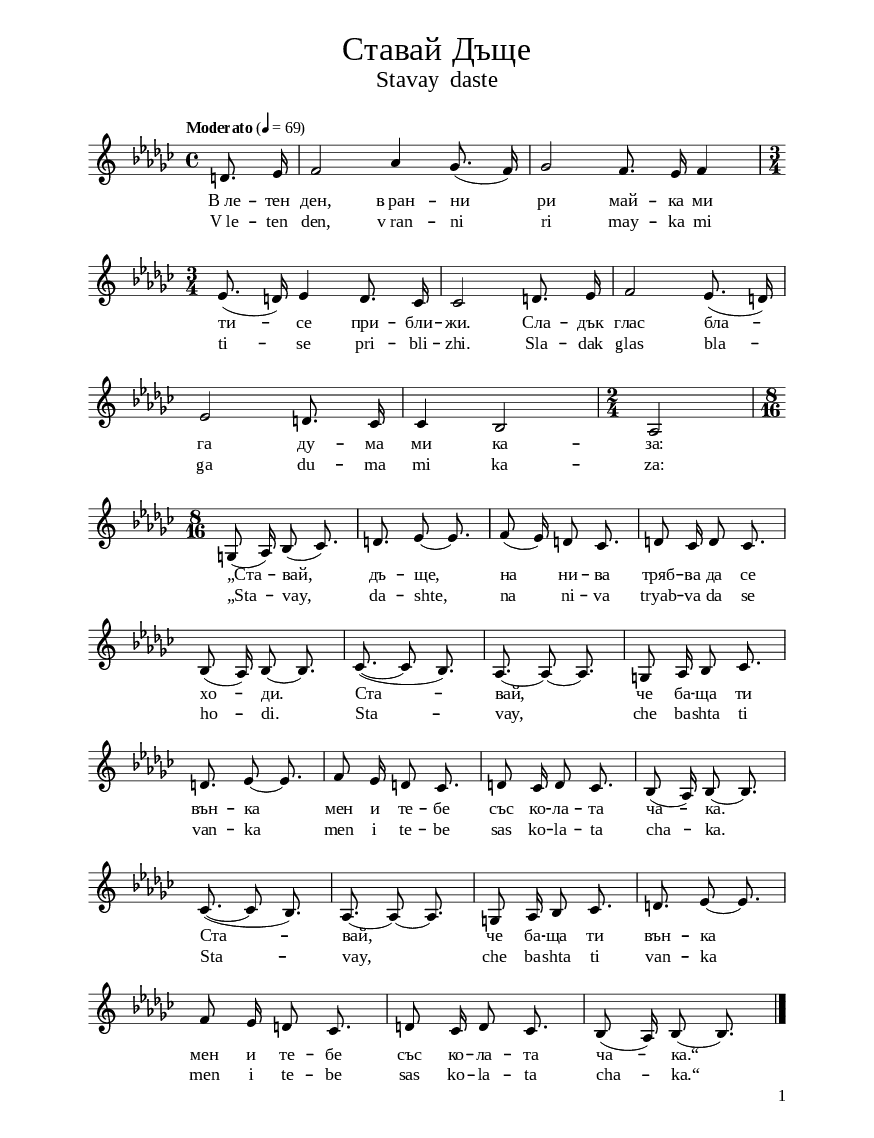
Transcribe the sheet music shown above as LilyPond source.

\version "2.20.0"

\paper {
  #(set-paper-size "a5")
}

\bookpart {
  \paper {
    print-all-headers = ##t
    print-page-number = ##t
    print-first-page-number = ##t

    % put page numbers on the bottom
    oddHeaderMarkup = \markup ""
    evenHeaderMarkup = \markup ""
    oddFooterMarkup = \markup
    \fill-line {
      ""
      \on-the-fly #print-page-number-check-first \fromproperty #'page:page-number-string
    }
    evenFooterMarkup = \markup
    \fill-line {
      \on-the-fly #print-page-number-check-first \fromproperty #'page:page-number-string
      ""
    }

    left-margin = 1.5\cm
    right-margin = 1.5\cm
    top-margin = 1.6\cm
    bottom-margin = 1.2\cm
    ragged-bottom = ##t % do not spread the staves to fill the whole vertical space

    % change lyrics and titles font (affects notes also)
    fonts =
    #(make-pango-font-tree
      "Times New Roman"
      "DejaVu Sans"
      "DejaVu Sans Mono"
      (/ (* staff-height pt) 3.6))

    % change distance between staves
    system-system-spacing =
    #'((basic-distance . 12)
       (minimum-distance . 6)
       (padding . 1)
       (stretchability . 12))
  }

  \header {
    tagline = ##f
  }

  \score{
    \layout {
      indent = 0.0\cm % remove first line indentation
      %  ragged-last = ##t % do not spread last line to fill the whole space
      \context {
        \Score
        \omit BarNumber %remove bar numbers
      } % context

      \context {
        % change staff size
        \Staff
        fontSize = #+0 % affects notes size only
        \override StaffSymbol #'staff-space = #(magstep -3)
        \override StaffSymbol #'thickness = #0.5
        \override BarLine #'hair-thickness = #1
        %\override StaffSymbol #'ledger-line-thickness = #'(0 . 0)
      }

      \context {
        % adjust space between staff and lyrics and between the two lyric lines
        \Lyrics
        \override VerticalAxisGroup.nonstaff-relatedstaff-spacing = #'((basic-distance . 4.5))
        \override VerticalAxisGroup.nonstaff-nonstaff-spacing = #'((minimum-distance . 2))
      }
    } % layout

    \new Voice \absolute {
      \clef treble
      \key ges \major
      \time 4/4
      \tempo \markup {
        % make tempo note smaller
        \concat {
          "Moderato " \normal-text { "(" }
          \teeny \general-align #Y #DOWN \note #"4" #0.8
          \normal-text { " = 69)" }
        }
      }
      \autoBeamOff
      \partial 4
      d'8. es'16 | % 2
      f'2 as'4 ges'8. ( f'16 ) | % 3
      ges'2 f'8. es'16 f'4 \break | % 4
      \time 3/4  es'8. ( d'16 ) es'4 d'8. ces'16 | % 5
      ces'2 d'8. es'16 | % 6
      f'2 es'8. ( d'16 ) \break | % 7
      es'2 d'8. ces'16 | % 8
      ces'4 bes2 | % 9
      \time 2/4  as2 \break |
      \time 8/16  |
      g8 ( as16 ) bes8 ( ces'8. ) | % 11
      d'8. es'8 ~ es'8. | % 12
      f'8 ( es'16 ) d'8 ces'8. | % 13
      d'8 ces'16 d'8 ces'8. \break | % 14
      bes8 ( as16 ) bes8 ~ bes8. | % 15
      ces'8. ( ~ ces'8 bes8. ) | % 16
      as8. ~ as8 ~ as8. | % 17
      g8 as16 bes8 ces'8. \break | % 18
      d'8. es'8 ~ es'8. | % 19
      f'8 es'16 d'8 ces'8. |
      d'8 ces'16 d'8 ces'8. | % 21
      bes8 ( as16 ) bes8 ~ bes8. \break | % 22
      ces'8. ( ~ ces'8 bes8. ) | % 23
      as8. ~ as8 ~ as8. | % 24
      g8 as16 bes8 ces'8. | % 25
      d'8. es'8 ~ es'8. \break | % 26
      f'8 es'16 d'8 ces'8. | % 27
      d'8 ces'16 d'8 ces'8. | % 28
      bes8 ( as16 ) bes8 ~ bes8. \bar "|."
    }

    \addlyrics {
      В_ле -- тен
      ден, в_ран -- ни ри май -- ка ми ти -- се при --
      бли -- жи. Сла -- дък глас бла -- га ду -- ма ми
      ка -- за: „Ста -- вай, дъ -- ще, на ни -- ва
      тряб -- ва да се хо -- ди. Ста -- вай, че ба --
      ща ти вън -- ка мен и те -- бе със ко -- ла --
      та ча -- ка. Ста -- вай, че ба -- ща ти вън --
      ка мен и те -- бе със ко -- ла -- та ча --
      ка.“}
      \addlyrics {
        V_le -- ten
        den, v_ran -- ni ri may -- ka mi ti -- se pri --
        bli -- zhi. Sla -- dak glas bla -- ga du -- ma mi
        ka -- za: „Sta -- vay, da -- shte, na ni -- va
        tryab -- va da se ho -- di. Sta -- vay, che ba --
        shta ti van -- ka men i te -- be sas ko -- la --
        ta cha -- ka. Sta -- vay, che ba -- shta ti van --
        ka men i te -- be sas ko -- la -- ta cha --
        ka.“}

        \header {
          title = \markup \column \normal-text \fontsize #2.5 {
            \center-align
            \line { Ставай Дъще}
            \vspace #-0.6
            \center-align
            \line \fontsize #-3 { Stavay daste }
            \vspace #-0.8
            \center-align
            \line \fontsize #-3 { " " }
          }
        }

        \midi{}

      } % score

      \pageBreak

      \markup \fontsize #+2.5 {
        \hspace #1
        \override #'(baseline-skip . 2.4) % affects space between column lines
        \column {
          

          \line {
             1.  В летен ден, в ранни зори
          }
          \line {
            "   "  майка ми тихо се приближи.
          }
          \line {
            "   "   Сладък глас блага дума
          }
          \line {
            "   "    ми каза:“Ставай дъще,
          }
          \line {
            "   "    на нива трябва да се ходи!
          }
          \line {
            "   "    Ставай, че баща ти вънка
          }
          \line {
            "   "  мен и тебе със колата чака.
          }
          \line {   "   " }
          \line {   2. Слънцето щом изгрей,}
          \line {   "   " ти на нивата трябва да си.}
          \line {   "   " С сърп в ръка, с песен ти}
          \line {   "   " деня срещни. Ставай, дъще,}
          \line {   "   " Слънце дома да не те завари.}
          \line {   "   " Ставай, че моми и момци –}
          \line {   "   " вси към нивата са веч тръгнали.}
          \line {   "   " }
          \line {   3.  Нива е, дъще, животът,}
          \line {   "   " де доброто семе се сей.}
          \line {   "   " Кат израсне, живот внася}
          \line {   "   " то във нас. Ставай, дъще,}
          \line {   "   " Любовта днес мен и тебе чака.}
          \line {   "   " Ставай, тя ни носи}
          \line {   "   " своята нова, жива премяна.}
          \line {   "   "  Ставай, че животът вънка мен}
          \line {   "   "  и тебе с благост вече чака.“}
        }

        \hspace #5
        \override #'(baseline-skip . 2.4)
        \column {
           \line {
            1.  V leten den, v ranni zori
          }
          \line {
            "   "  mayka mi tiho se priblizhi.
          }
          \line {
            "   "   Sladak glas blaga duma
          }
          \line {
            "   "    mi kaza:“Stavay dashte,
          }
          \line {
            "   "    na niva tryabva da se hodi!
          }
          \line {
            "   "    Stavay, che bashta ti vanka
          }
          \line {
            "   "  men i tebe sas kolata chaka.
          }
          \line {   "   " }
          \line {   2. Slantseto shtom izgrey,}
          \line {   "   " ti na nivata tryabva da si.}
          \line {   "   " S sarp v raka, s pesen ti}
          \line {   "   " denya sreshtni. Stavay, dashte,}
          \line {   "   " Slantse doma da ne te zavari.}
          \line {   "   " Stavay, che momi i momtsi –}
          \line {   "   " vsi kam nivata sa vech tragnali.}
          \line {   "   " }
          \line {   3.  Niva e, dashte, zhivotat,}
          \line {   "   " de dobroto seme se sey.}
          \line {   "   " Kat izrasne, zhivot vnasya}
          \line {   "   " to vav nas. Stavay, dashte,}
          \line {   "   " Lyubovta dnes men i tebe chaka.}
          \line {   "   " Stavay, tya ni nosi}
          \line {   "   " svoyata nova, zhiva premyana.}
          \line {   "   "  Stavay, che zhivotat vanka men}
          \line {   "   "  i tebe s blagost veche chaka.“}
        } %column
      } % markup

      \pageBreak


      % include foreign translation(s) of the song
      \version "2.20.0"

\markup \fill-line { \fontsize #6 "Steh auf, Tochter!x" }
\markup \null
\markup \null
\markup \fontsize #+2.5 {
  \hspace #10
  \override #'(baseline-skip . 2)

  \column {
    \line { " " }


\line { 1. An einem Sommertag, in der frühen Morgenröte,}

\line { " "näherte meine Mutter sich mir.}

\line { " "Mit süßer Stimme sagte sie mir ein gütiges Wort:}

\line { " "„Stehe auf Tochter, weil auf das Feld gegangen werden soll.}

\line { " "Stehe auf, weil dein Vater draußen auf mich und auf dich wartet.“}
\line { " "}

\line { 2. Wenn die Sonne aufgeht,}

\line { " "sollst du auf dem Feld sein.}

\line { " "Begrüße den Tag mit der Sichel }

\line { " "in der Hand und mit einem Lied.}

\line { " "Stehe, meine Tochter auf, }

\line { " "weil alle Mädchen und Jungen zum Feld aufgebrochen sind.}
\line { " "}

\line { 3. Der Acker, meine Tochter, ist das Leben,}

\line { " "wo der gute Samen gesät wird.}

\line { " "Wenn er gedeiht, dann trägt es Leben in uns ein.}

\line { " "Stehe auf, Tochter, die Liebe wartet heute auf mich und auf dich.}

\line { " "Stehe auf, sie bringt uns ihren neuen, lebendigen Staat.}

\line { " "Stehe auf, weil das Leben draußen auf mich und auf dich mit Güte wartet.}
  }
}


    } % bookpart
